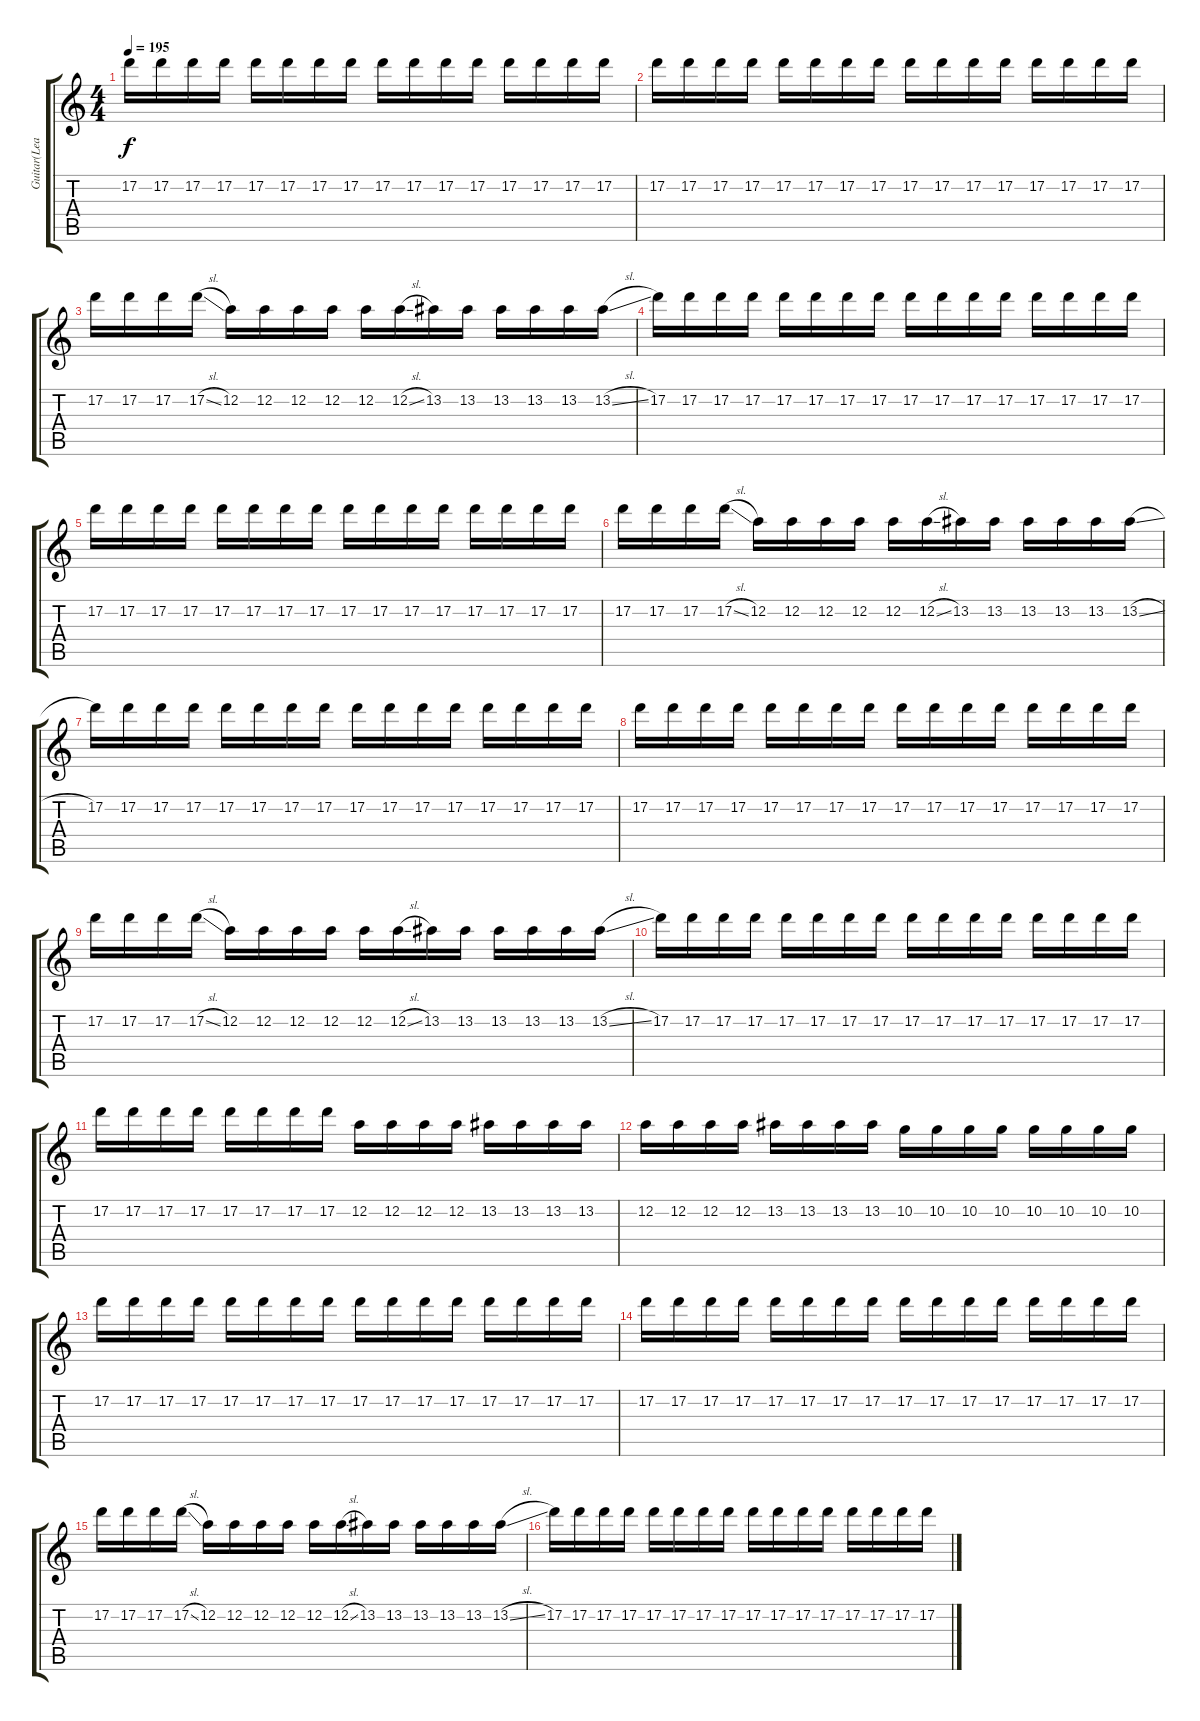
\track ("Guitar(Lead)" "Guitar(Lea") {instrument distortionguitar}
\staff {score tabs}
\tuning (D4 A3 F3 C3 G2 C2) {hide}
\ts (4 4)
\tempo 195
\clef g2
\ks c
17.2.16{dy f} 17.2.16 17.2.16 17.2.16 17.2.16 17.2.16 17.2.16 17.2.16 17.2.16 17.2.16 17.2.16 17.2.16 17.2.16 17.2.16 17.2.16 17.2.16 |
17.2.16 17.2.16 17.2.16 17.2.16 17.2.16 17.2.16 17.2.16 17.2.16 17.2.16 17.2.16 17.2.16 17.2.16 17.2.16 17.2.16 17.2.16 17.2.16 |
17.2.16 17.2.16 17.2.16 17.2{sl}.16 12.2.16 12.2.16 12.2.16 12.2.16 12.2.16 12.2{sl}.16 13.2.16 13.2.16 13.2.16 13.2.16 13.2.16 13.2{sl}.16 |
17.2.16 17.2.16 17.2.16 17.2.16 17.2.16 17.2.16 17.2.16 17.2.16 17.2.16 17.2.16 17.2.16 17.2.16 17.2.16 17.2.16 17.2.16 17.2.16 |
17.2.16 17.2.16 17.2.16 17.2.16 17.2.16 17.2.16 17.2.16 17.2.16 17.2.16 17.2.16 17.2.16 17.2.16 17.2.16 17.2.16 17.2.16 17.2.16 |
17.2.16 17.2.16 17.2.16 17.2{sl}.16 12.2.16 12.2.16 12.2.16 12.2.16 12.2.16 12.2{sl}.16 13.2.16 13.2.16 13.2.16 13.2.16 13.2.16 13.2{sl}.16 |
17.2.16 17.2.16 17.2.16 17.2.16 17.2.16 17.2.16 17.2.16 17.2.16 17.2.16 17.2.16 17.2.16 17.2.16 17.2.16 17.2.16 17.2.16 17.2.16 |
17.2.16 17.2.16 17.2.16 17.2.16 17.2.16 17.2.16 17.2.16 17.2.16 17.2.16 17.2.16 17.2.16 17.2.16 17.2.16 17.2.16 17.2.16 17.2.16 |
17.2.16 17.2.16 17.2.16 17.2{sl}.16 12.2.16 12.2.16 12.2.16 12.2.16 12.2.16 12.2{sl}.16 13.2.16 13.2.16 13.2.16 13.2.16 13.2.16 13.2{sl}.16 |
17.2.16 17.2.16 17.2.16 17.2.16 17.2.16 17.2.16 17.2.16 17.2.16 17.2.16 17.2.16 17.2.16 17.2.16 17.2.16 17.2.16 17.2.16 17.2.16 |
17.2.16 17.2.16 17.2.16 17.2.16 17.2.16 17.2.16 17.2.16 17.2.16 12.2.16 12.2.16 12.2.16 12.2.16 13.2.16 13.2.16 13.2.16 13.2.16 |
12.2.16 12.2.16 12.2.16 12.2.16 13.2.16 13.2.16 13.2.16 13.2.16 10.2.16 10.2.16 10.2.16 10.2.16 10.2.16 10.2.16 10.2.16 10.2.16 |
17.2.16 17.2.16 17.2.16 17.2.16 17.2.16 17.2.16 17.2.16 17.2.16 17.2.16 17.2.16 17.2.16 17.2.16 17.2.16 17.2.16 17.2.16 17.2.16 |
17.2.16 17.2.16 17.2.16 17.2.16 17.2.16 17.2.16 17.2.16 17.2.16 17.2.16 17.2.16 17.2.16 17.2.16 17.2.16 17.2.16 17.2.16 17.2.16 |
17.2.16 17.2.16 17.2.16 17.2{sl}.16 12.2.16 12.2.16 12.2.16 12.2.16 12.2.16 12.2{sl}.16 13.2.16 13.2.16 13.2.16 13.2.16 13.2.16 13.2{sl}.16 |
17.2.16 17.2.16 17.2.16 17.2.16 17.2.16 17.2.16 17.2.16 17.2.16 17.2.16 17.2.16 17.2.16 17.2.16 17.2.16 17.2.16 17.2.16 17.2.16
